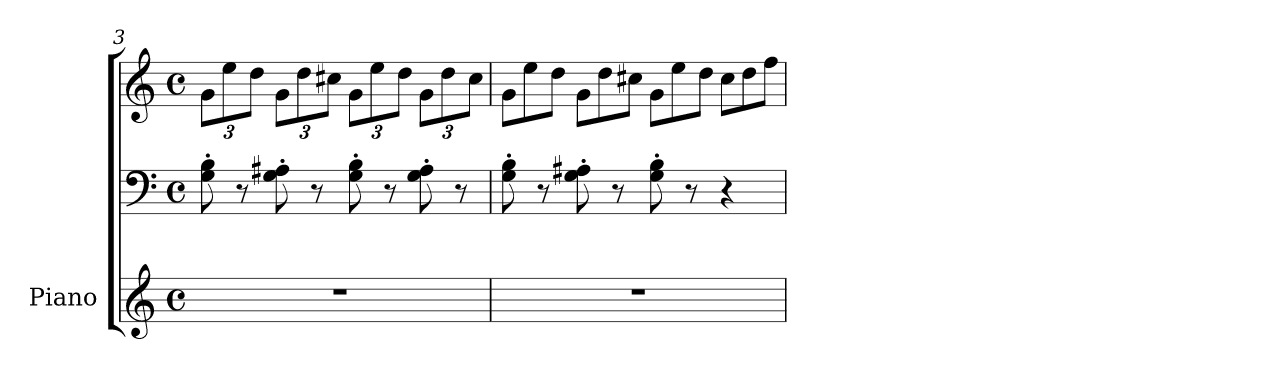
**kern	**kern	**kern
*part1	*part1	*part1
*staff3	*staff2	*staff1
*I"Piano	*	*
*I'Pno	*	*
!!LO:LB:g=z
*clefG2	*clefF4	*clefG2
*k[]	*k[]	*k[]
*M4/4	*M4/4	*M4/4
*met(c)	*met(c)	*met(c)
*	*	*Xbrackettup
=3	=3	=3
1r	8G\' 8B\'	12g\L
.	.	12ee\
.	8r	.
.	.	12dd\J
.	8G\' 8A#X\'	12g\L
.	.	12dd\
.	8r	.
.	.	12cc#X\J
.	8G\' 8B\'	12g\L
.	.	12ee\
.	8r	.
.	.	12dd\J
.	8G\' 8A#\'	12g\L
.	.	12dd\
.	8r	.
.	.	12cc#\J
=4	=4	=4
*	*	*Xtuplet
1r	8G\' 8B\'	12g\L
.	.	12ee\
.	8r	.
.	.	12dd\J
.	8G\' 8A#X\'	12g\L
.	.	12dd\
.	8r	.
.	.	12cc#X\J
.	8G\' 8B\'	12g\L
.	.	12ee\
.	8r	.
.	.	12dd\J
.	4r	12cc#\L
.	.	12dd\
.	.	12ff\J
=	=	=
*-	*-	*-
